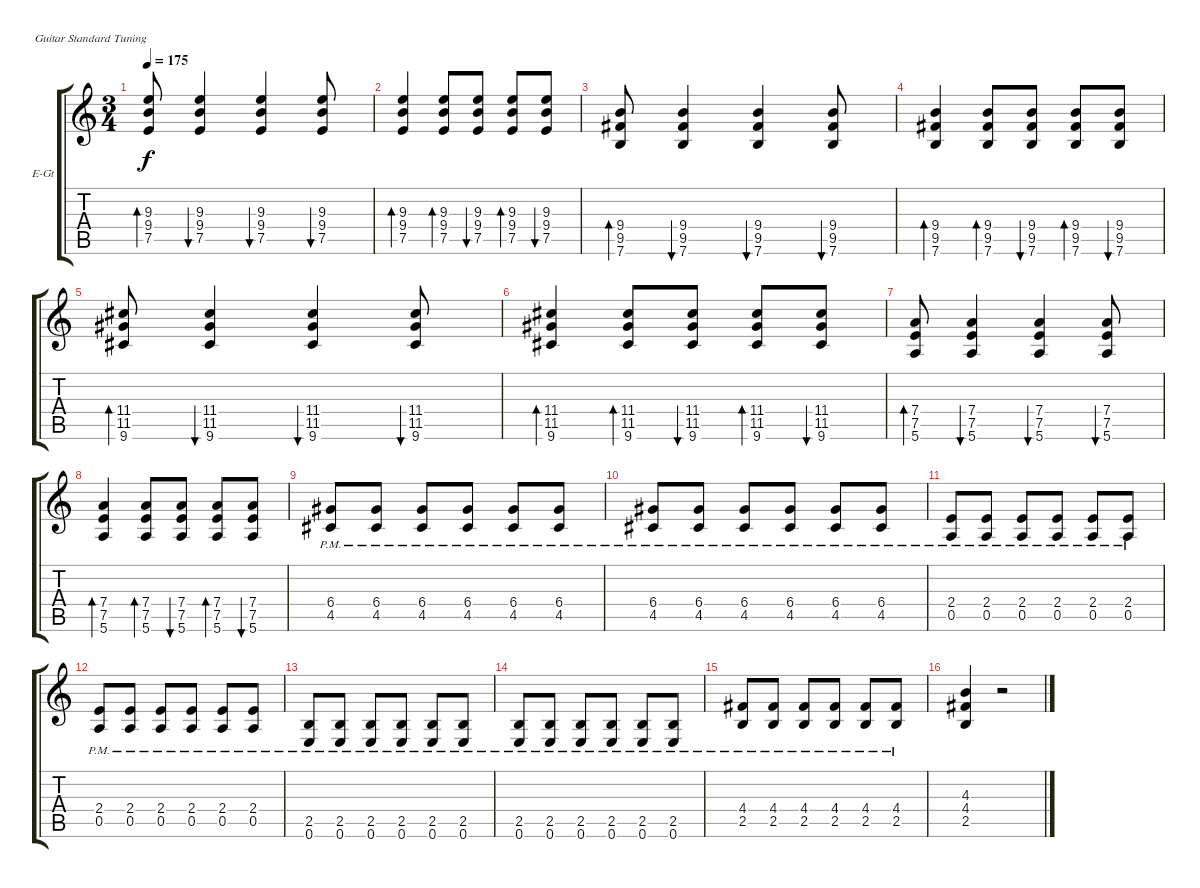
\bracketExtendMode groupsimilarinstruments
\firstSystemTrackNameOrientation horizontal
\otherSystemsTrackNameOrientation horizontal
\track ("Rhythm Guitar" "E-Gt") {instrument distortionguitar}
\staff {score tabs}
\tuning (E4 B3 G3 D3 A2 E2)
\ts (3 4)
\tempo 175
\clef g2
\ks c
(9.3 9.4 7.5).8{bd 60 dy f} (9.3 9.4 7.5).4{bu 60} (9.3 9.4 7.5).4{bu 60} (9.3 9.4 7.5).8{bu 60} |
(9.3 9.4 7.5).4{bd 60} (9.3 9.4 7.5).8{bd 60} (9.3 9.4 7.5).8{bu 60} (9.3 9.4 7.5).8{bd 60} (9.3 9.4 7.5).8{bu 60} |
(9.4 9.5 7.6).8{bd 60} (9.4 9.5 7.6).4{bu 60} (9.4 9.5 7.6).4{bu 60} (9.4 9.5 7.6).8{bu 60} |
(9.4 9.5 7.6).4{bd 60} (9.4 9.5 7.6).8{bd 60} (9.4 9.5 7.6).8{bu 60} (9.4 9.5 7.6).8{bd 60} (9.4 9.5 7.6).8{bu 60} |
(11.4 11.5 9.6).8{bd 60} (11.4 11.5 9.6).4{bu 60} (11.4 11.5 9.6).4{bu 60} (11.4 11.5 9.6).8{bu 60} |
(11.4 11.5 9.6).4{bd 60} (11.4 11.5 9.6).8{bd 60} (11.4 11.5 9.6).8{bu 60} (11.4 11.5 9.6).8{bd 60} (11.4 11.5 9.6).8{bu 60} |
(7.4 7.5 5.6).8{bd 60} (7.4 7.5 5.6).4{bu 60} (7.4 7.5 5.6).4{bu 60} (7.4 7.5 5.6).8{bu 60} |
(7.4 7.5 5.6).4{bd 60} (7.4 7.5 5.6).8{bd 60} (7.4 7.5 5.6).8{bu 60} (7.4 7.5 5.6).8{bd 60} (7.4 7.5 5.6).8{bu 60} |
(4.5{pm} 6.4).8 (4.5{pm} 6.4).8 (4.5{pm} 6.4).8 (4.5{pm} 6.4).8 (4.5{pm} 6.4).8 (4.5{pm} 6.4).8 |
(4.5{pm} 6.4).8 (4.5{pm} 6.4).8 (4.5{pm} 6.4).8 (4.5{pm} 6.4).8 (4.5{pm} 6.4).8 (4.5{pm} 6.4).8 |
(0.5{pm} 2.4).8 (0.5{pm} 2.4).8 (0.5{pm} 2.4).8 (0.5{pm} 2.4).8 (0.5{pm} 2.4).8 (0.5{pm} 2.4).8 |
(0.5{pm} 2.4).8 (0.5{pm} 2.4).8 (0.5{pm} 2.4).8 (0.5{pm} 2.4).8 (0.5{pm} 2.4).8 (0.5{pm} 2.4).8 |
(0.6{pm} 2.5).8 (0.6{pm} 2.5).8 (0.6{pm} 2.5).8 (0.6{pm} 2.5).8 (0.6{pm} 2.5).8 (0.6{pm} 2.5).8 |
(0.6{pm} 2.5).8 (0.6{pm} 2.5).8 (0.6{pm} 2.5).8 (0.6{pm} 2.5).8 (0.6{pm} 2.5).8 (0.6{pm} 2.5).8 |
(2.5{pm} 4.4{pm}).8 (2.5{pm} 4.4{pm}).8 (2.5{pm} 4.4{pm}).8 (2.5{pm} 4.4{pm}).8 (2.5{pm} 4.4{pm}).8 (2.5{pm} 4.4{pm}).8 |
(4.3 4.4 2.5).4 r.2
